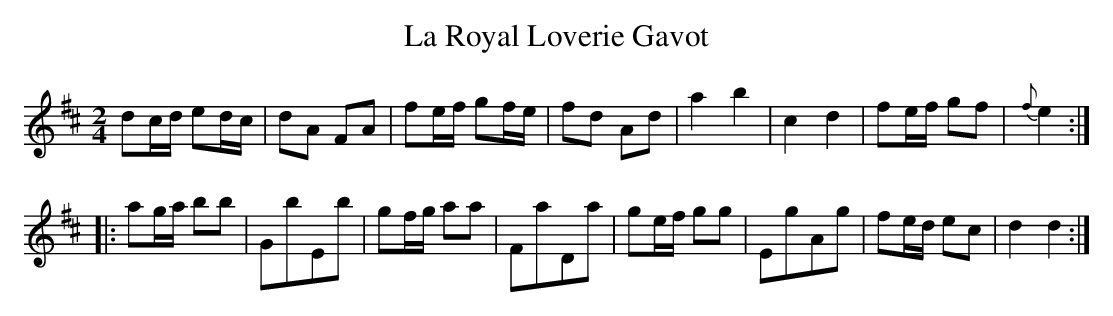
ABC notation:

X:1
T:La Royal Loverie Gavot
M:2/4
K:D
d2cd e2dc| d2A2 F2A2| f2ef g2fe| f2d2 A2d2|\
a4 b4| c4 d4| f2ef g2f2| {f}e4::
a2ga b2b2| G2b2E2b2| g2fg a2a2| F2a2D2a2|\
g2ef g2g2| E2g2A2g2| f2ed e2c2| d4 d4:|
